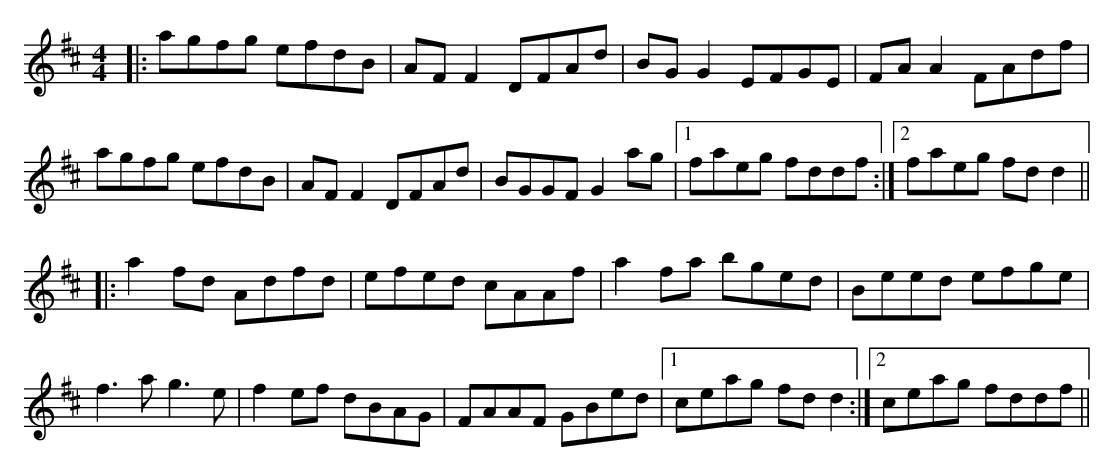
X:1
M:4/4
K:D
|:agfg efdB|AF F2 DFAd|BG G2 EFGE|FA A2 FAdf|
agfg efdB|AF F2 DFAd|BGGF G2ag|1 faeg fddf:|2 faeg fdd2||
|:a2fd Adfd|efed cAAf|a2fa bged|Beed efge|
f3a g3e|f2ef dBAG|FAAF GBed|1 ceag fdd2:|2 ceag fddf||
